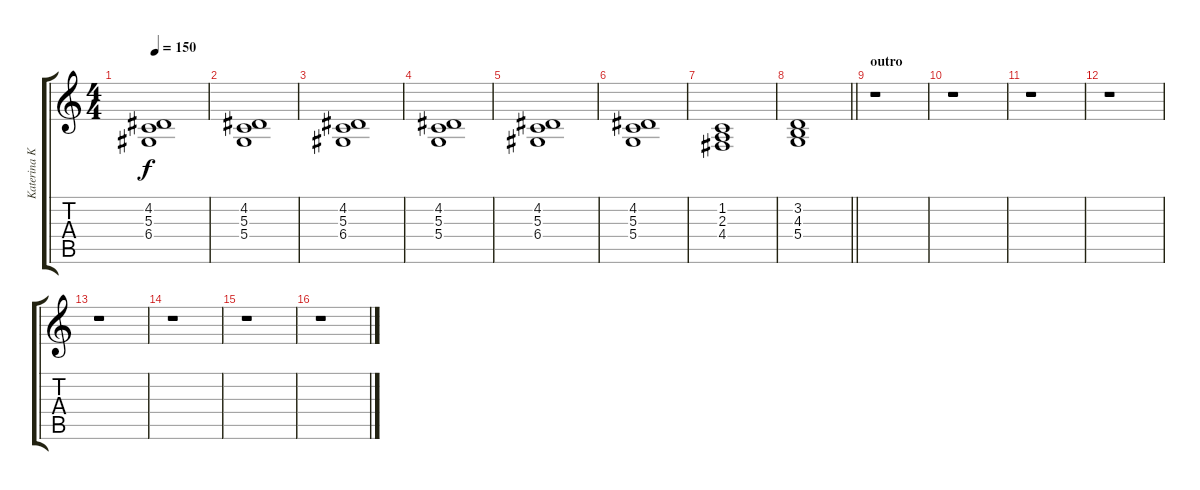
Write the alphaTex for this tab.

\track ("Katerina Kotelnikova " "Katerina K") {instrument drawbarorgan}
\staff {score tabs}
\tuning (E4 B3 G3 D3 A2 E2) {hide}
\ts (4 4)
\tempo 150
\clef g2
\ks c
(4.2 5.3 6.4).1{dy f} |
(4.2 5.3 5.4).1 |
(4.2 5.3 6.4).1 |
(4.2 5.3 5.4).1 |
(4.2 5.3 6.4).1 |
(4.2 5.3 5.4).1 |
(1.2 2.3 4.4).1 |
\barLineRight lightlight
(3.2 4.3 5.4).1 |
\section ("" "outro")
r.1 |
r.1 |
r.1 |
r.1 |
r.1 |
r.1 |
r.1 |
r.1
